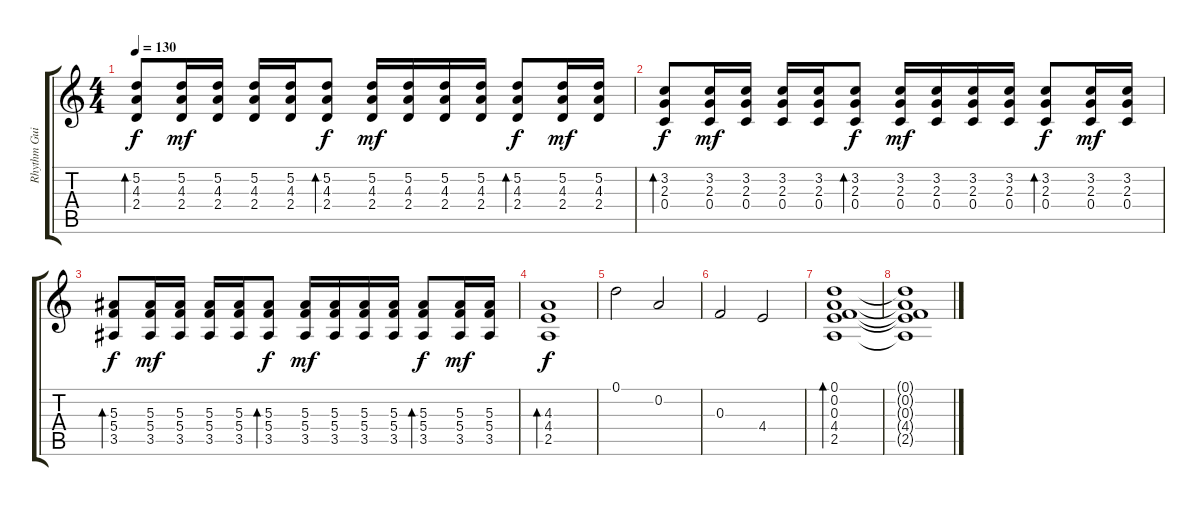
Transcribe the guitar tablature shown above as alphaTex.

\track ("Rhythm Guitar (Acoustic)" "Rhythm Gui") {instrument acousticguitarsteel}
\staff {score tabs}
\tuning (D4 A3 F3 C3 G2 D2) {hide}
\ts (4 4)
\tempo 130
\clef g2
\ks c
(5.2 4.3 2.4).8{bd 60 dy f} (5.2 4.3 2.4).16{dy mf} (5.2 4.3 2.4).16 (5.2 4.3 2.4).16 (5.2 4.3 2.4).16 (5.2 4.3 2.4).8{bd 60 dy f} (5.2 4.3 2.4).16{dy mf} (5.2 4.3 2.4).16 (5.2 4.3 2.4).16 (5.2 4.3 2.4).16 (5.2 4.3 2.4).8{bd 60 dy f} (5.2 4.3 2.4).16{dy mf} (5.2 4.3 2.4).16 |
(3.2 2.3 0.4).8{bd 60 dy f} (3.2 2.3 0.4).16{dy mf} (3.2 2.3 0.4).16 (3.2 2.3 0.4).16 (3.2 2.3 0.4).16 (3.2 2.3 0.4).8{bd 60 dy f} (3.2 2.3 0.4).16{dy mf} (3.2 2.3 0.4).16 (3.2 2.3 0.4).16 (3.2 2.3 0.4).16 (3.2 2.3 0.4).8{bd 60 dy f} (3.2 2.3 0.4).16{dy mf} (3.2 2.3 0.4).16 |
(5.3 5.4 3.5).8{bd 60 dy f} (5.3 5.4 3.5).16{dy mf} (5.3 5.4 3.5).16 (5.3 5.4 3.5).16 (5.3 5.4 3.5).16 (5.3 5.4 3.5).8{bd 60 dy f} (5.3 5.4 3.5).16{dy mf} (5.3 5.4 3.5).16 (5.3 5.4 3.5).16 (5.3 5.4 3.5).16 (5.3 5.4 3.5).8{bd 60 dy f} (5.3 5.4 3.5).16{dy mf} (5.3 5.4 3.5).16 |
(4.3 4.4 2.5).1{bd 240 dy f} |
0.1.2 0.2.2 |
0.3.2 4.4.2 |
(0.1 0.2 0.3 4.4 2.5).1{bd 240} |
(0.1{t} 0.2{t} 0.3{t} 4.4{t} 2.5{t}).1
